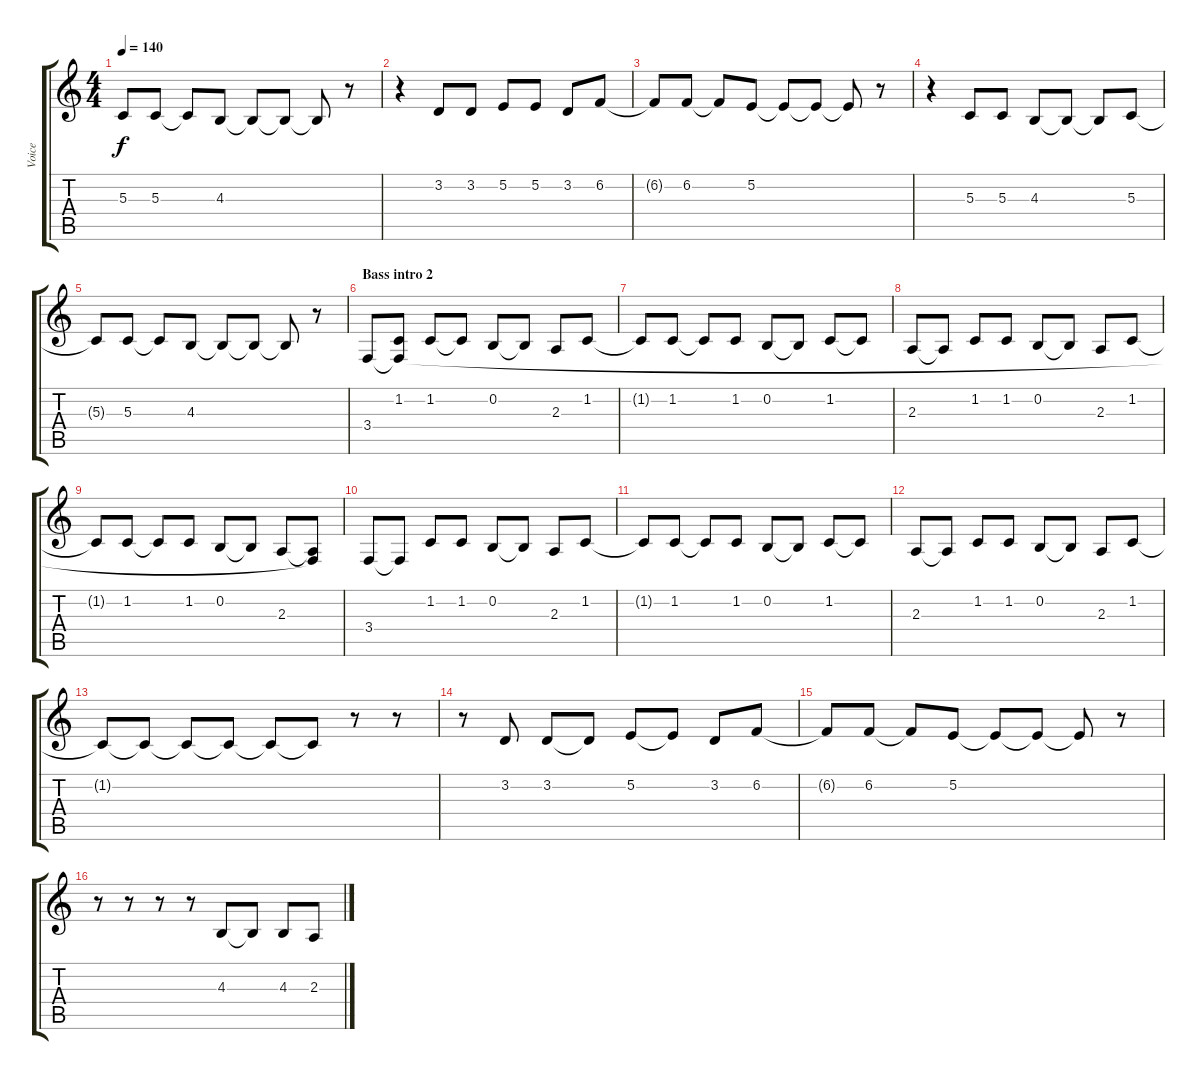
\track ("Voice" "Voice") {instrument flute}
\staff {score tabs}
\tuning (E4 B3 G3 D3 A2 E2) {hide}
\ts (4 4)
\tempo 140
\clef g2
\ks c
5.3{t}.8{dy f} 5.3.8 5.3{t}.8 4.3.8 4.3{t}.8 4.3{t}.8 4.3{t}.8 r.8 |
r.4 3.2.8 3.2.8 5.2.8 5.2.8 3.2.8 6.2.8 |
6.2{t}.8 6.2.8 6.2{t}.8 5.2.8 5.2{t}.8 5.2{t}.8 5.2{t}.8 r.8 |
r.4 5.3.8 5.3.8 4.3.8 4.3{t}.8 4.3{t}.8 5.3.8 |
5.3{t}.8 5.3.8 5.3{t}.8 4.3.8 4.3{t}.8 4.3{t}.8 4.3{t}.8 r.8 |
\section ("" "Bass intro 2")
3.4.8 (1.2 3.4{t}).8 1.2.8 1.2{t}.8 0.2.8 0.2{t}.8 2.3.8 1.2.8 |
1.2{t}.8 1.2.8 1.2{t}.8 1.2.8 0.2.8 0.2{t}.8 1.2.8 1.2{t}.8 |
2.3.8 2.3{t}.8 1.2.8 1.2.8 0.2.8 0.2{t}.8 2.3.8 1.2.8 |
1.2{t}.8 1.2.8 1.2{t}.8 1.2.8 0.2.8 0.2{t}.8 2.3.8 (2.3{t} 3.4{t}).8 |
3.4.8 3.4{t}.8 1.2.8 1.2.8 0.2.8 0.2{t}.8 2.3.8 1.2.8 |
1.2{t}.8 1.2.8 1.2{t}.8 1.2.8 0.2.8 0.2{t}.8 1.2.8 1.2{t}.8 |
2.3.8 2.3{t}.8 1.2.8 1.2.8 0.2.8 0.2{t}.8 2.3.8 1.2.8 |
1.2{t}.8 1.2{t}.8 1.2{t}.8 1.2{t}.8 1.2{t}.8 1.2{t}.8 r.8 r.8 |
r.8 3.2.8 3.2.8 3.2{t}.8 5.2.8 5.2{t}.8 3.2.8 6.2.8 |
6.2{t}.8 6.2.8 6.2{t}.8 5.2.8 5.2{t}.8 5.2{t}.8 5.2{t}.8 r.8 |
r.8 r.8 r.8 r.8 4.3.8 4.3{t}.8 4.3.8 2.3.8
